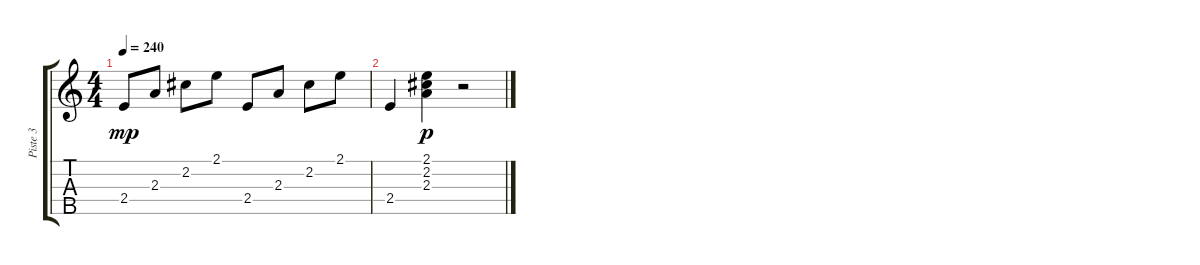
\track ("Piste 3" "Piste 3") {instrument banjo}
\staff {score tabs}
\tuning (D4 B3 G3 D3 G4) {hide}
\displaytranspose 12
\ts (4 4)
\tempo 240
\clef g2
\ks c
2.4.8{dy mp} 2.3.8 2.2.8 2.1.8 2.4.8 2.3.8 2.2.8 2.1.8 |
2.4.4 (2.1 2.2 2.3).4{dy p} r.2
